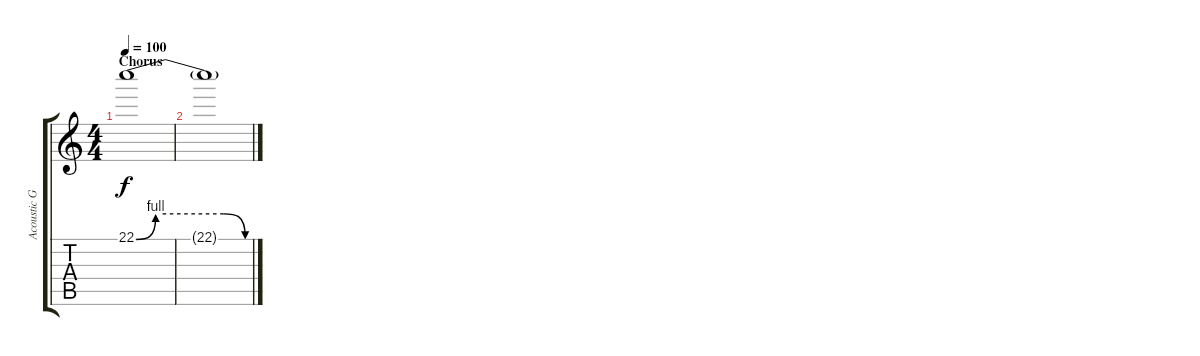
\track ("Acoustic Guitar Intro" "Acoustic G") {instrument acousticguitarsteel}
\staff {score tabs}
\tuning (D4 A3 F3 C3 G2 D2) {hide}
\ts (4 4)
\section ("" "Chorus")
\tempo 100
\clef g2
\ks c
22.1{be (custom 0 0 10 4 45 4 56 0 60 0)}.1{dy f} |
22.1{t}.1{volume 0}
